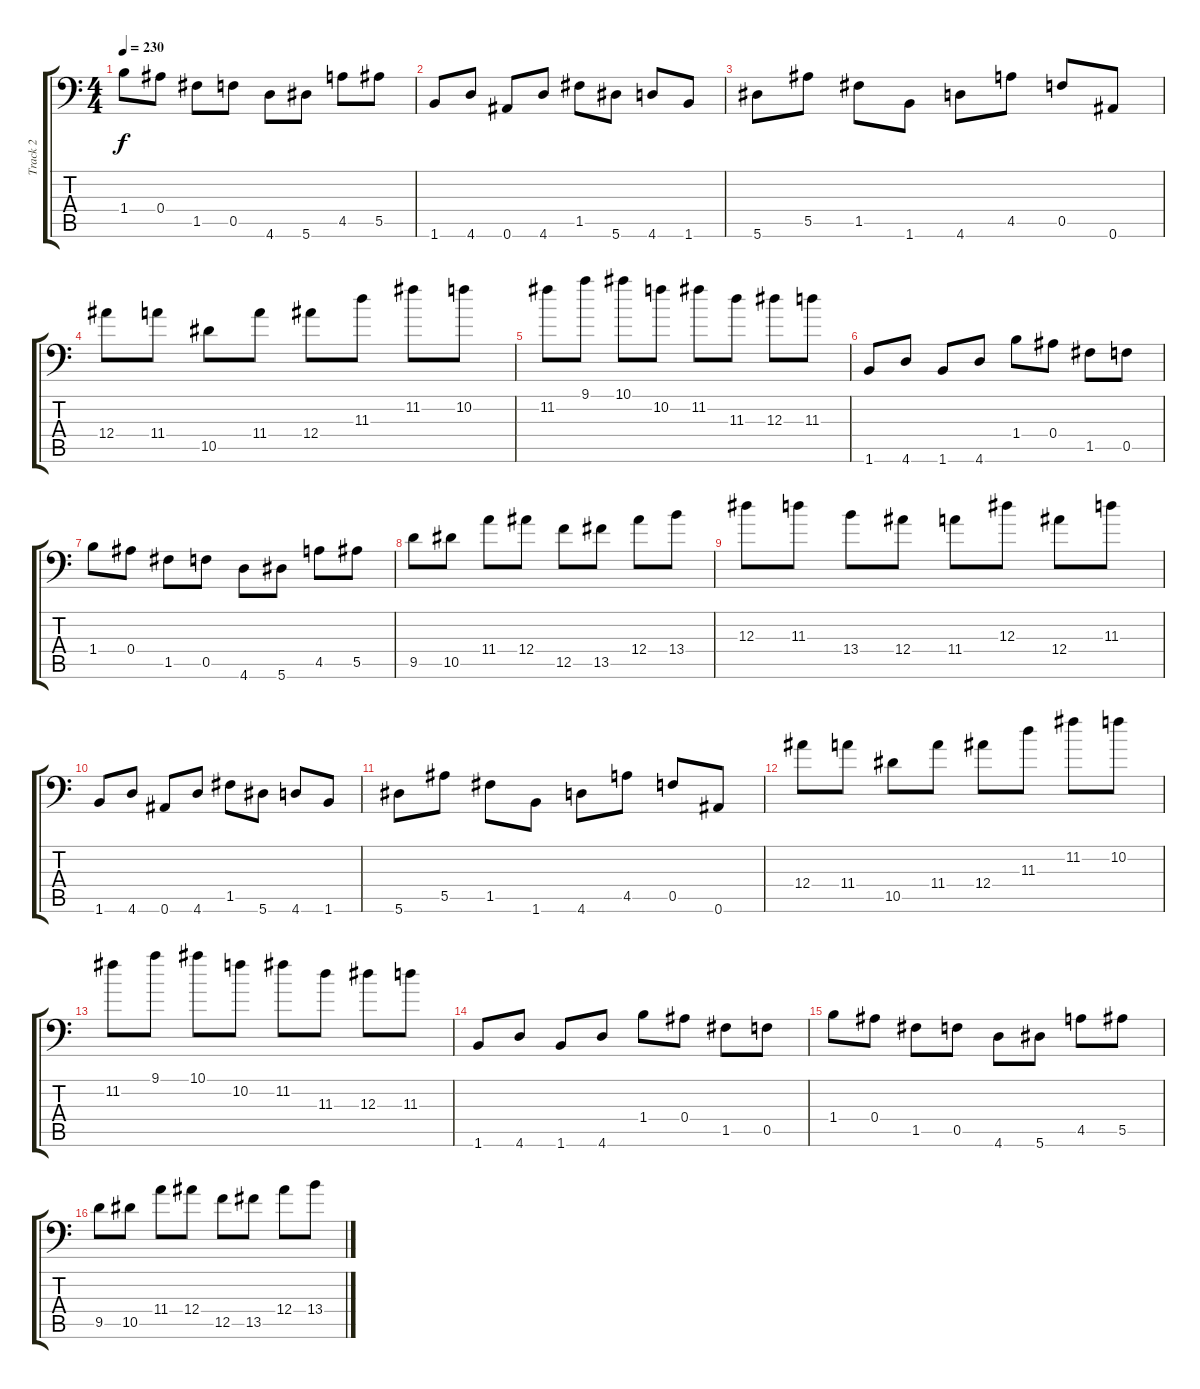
\track ("Track 2" "Track 2") {instrument distortionguitar}
\staff {score tabs}
\tuning (C4 G3 Eb3 Bb2 F2 Bb1) {hide}
\ts (4 4)
\tempo 230
\clef f4
\ks c
1.4.8{dy f} 0.4.8 1.5.8 0.5.8 4.6.8 5.6.8 4.5.8 5.5.8 |
1.6.8 4.6.8 0.6.8 4.6.8 1.5.8 5.6.8 4.6.8 1.6.8 |
5.6.8 5.5.8 1.5.8 1.6.8 4.6.8 4.5.8 0.5.8 0.6.8 |
12.4.8 11.4.8 10.5.8 11.4.8 12.4.8 11.3.8 11.2.8 10.2.8 |
11.2.8 9.1.8 10.1.8 10.2.8 11.2.8 11.3.8 12.3.8 11.3.8 |
1.6.8 4.6.8 1.6.8 4.6.8 1.4.8 0.4.8 1.5.8 0.5.8 |
1.4.8 0.4.8 1.5.8 0.5.8 4.6.8 5.6.8 4.5.8 5.5.8 |
9.5.8 10.5.8 11.4.8 12.4.8 12.5.8 13.5.8 12.4.8 13.4.8 |
12.3.8 11.3.8 13.4.8 12.4.8 11.4.8 12.3.8 12.4.8 11.3.8 |
1.6.8 4.6.8 0.6.8 4.6.8 1.5.8 5.6.8 4.6.8 1.6.8 |
5.6.8 5.5.8 1.5.8 1.6.8 4.6.8 4.5.8 0.5.8 0.6.8 |
12.4.8 11.4.8 10.5.8 11.4.8 12.4.8 11.3.8 11.2.8 10.2.8 |
11.2.8 9.1.8 10.1.8 10.2.8 11.2.8 11.3.8 12.3.8 11.3.8 |
1.6.8 4.6.8 1.6.8 4.6.8 1.4.8 0.4.8 1.5.8 0.5.8 |
1.4.8 0.4.8 1.5.8 0.5.8 4.6.8 5.6.8 4.5.8 5.5.8 |
9.5.8 10.5.8 11.4.8 12.4.8 12.5.8 13.5.8 12.4.8 13.4.8
